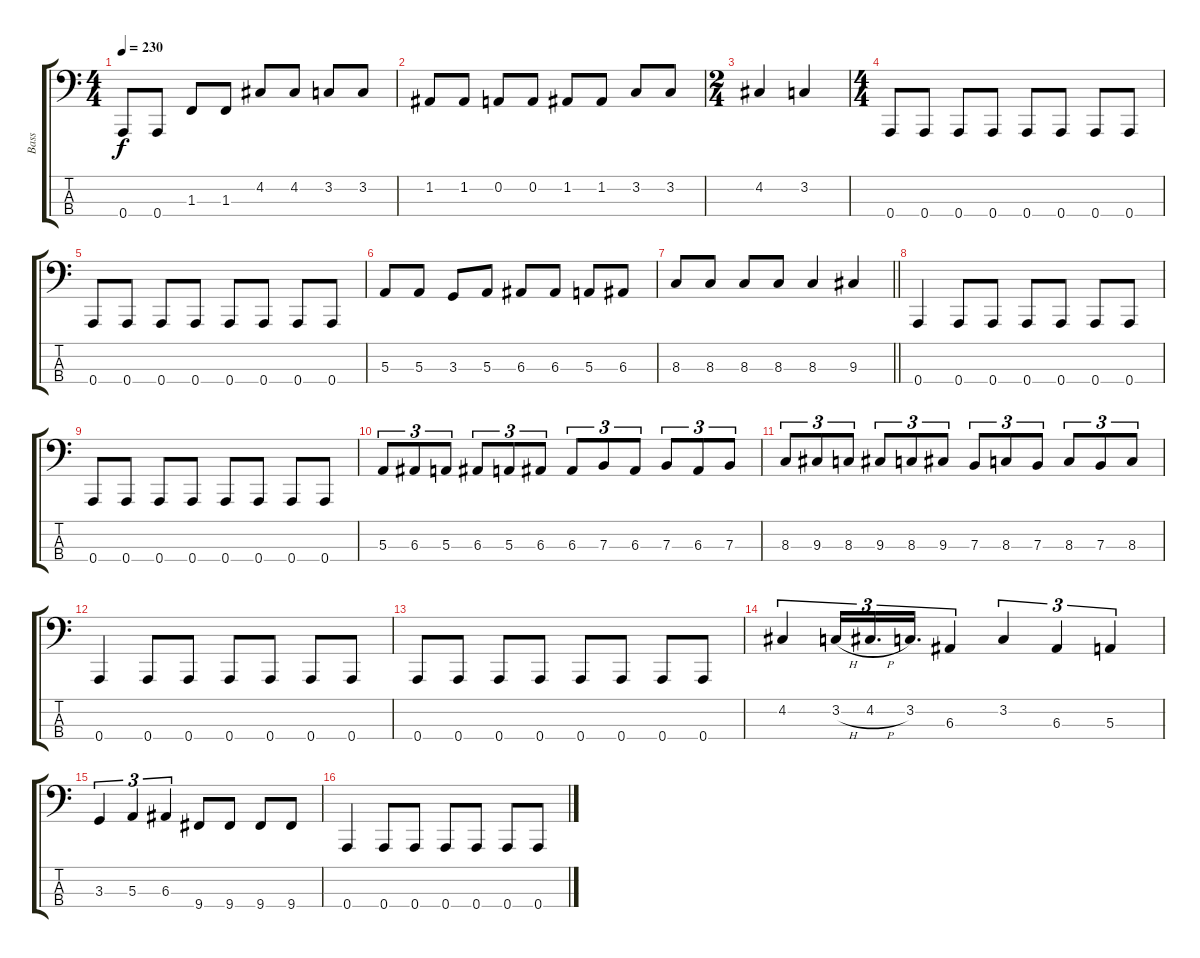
\track ("Bass" "Bass") {instrument electricbasspick}
\staff {score tabs}
\tuning (D2 A1 E1 A0) {hide}
\ts (4 4)
\tempo 230
\clef f4
\ks c
0.4.8{dy f} 0.4.8 1.3.8 1.3.8 4.2.8 4.2.8 3.2.8 3.2.8 |
1.2.8 1.2.8 0.2.8 0.2.8 1.2.8 1.2.8 3.2.8 3.2.8 |
\ts (2 4)
4.2.4 3.2.4 |
\ts (4 4)
0.4.8 0.4.8 0.4.8 0.4.8 0.4.8 0.4.8 0.4.8 0.4.8 |
0.4.8 0.4.8 0.4.8 0.4.8 0.4.8 0.4.8 0.4.8 0.4.8 |
5.3.8 5.3.8 3.3.8 5.3.8 6.3.8 6.3.8 5.3.8 6.3.8 |
\barLineRight lightlight
8.3.8 8.3.8 8.3.8 8.3.8 8.3.4 9.3.4 |
\section ("" "")
0.4.4 0.4.8 0.4.8 0.4.8 0.4.8 0.4.8 0.4.8 |
0.4.8 0.4.8 0.4.8 0.4.8 0.4.8 0.4.8 0.4.8 0.4.8 |
5.3.8{tu (3 2)} 6.3.8{tu (3 2)} 5.3.8{tu (3 2)} 6.3.8{tu (3 2)} 5.3.8{tu (3 2)} 6.3.8{tu (3 2)} 6.3.8{tu (3 2)} 7.3.8{tu (3 2)} 6.3.8{tu (3 2)} 7.3.8{tu (3 2)} 6.3.8{tu (3 2)} 7.3.8{tu (3 2)} |
8.3.8{tu (3 2)} 9.3.8{tu (3 2)} 8.3.8{tu (3 2)} 9.3.8{tu (3 2)} 8.3.8{tu (3 2)} 9.3.8{tu (3 2)} 7.3.8{tu (3 2)} 8.3.8{tu (3 2)} 7.3.8{tu (3 2)} 8.3.8{tu (3 2)} 7.3.8{tu (3 2)} 8.3.8{tu (3 2)} |
0.4.4 0.4.8 0.4.8 0.4.8 0.4.8 0.4.8 0.4.8 |
0.4.8 0.4.8 0.4.8 0.4.8 0.4.8 0.4.8 0.4.8 0.4.8 |
4.2.4{tu (3 2)} 3.2{h}.16{tu (3 2)} 4.2{h}.16{d tu (3 2)} 3.2.16{d tu (3 2)} 6.3.4{tu (3 2)} 3.2.4{tu (3 2)} 6.3.4{tu (3 2)} 5.3.4{tu (3 2)} |
3.3.4{tu (3 2)} 5.3.4{tu (3 2)} 6.3.4{tu (3 2)} 9.4.8 9.4.8 9.4.8 9.4.8 |
0.4.4 0.4.8 0.4.8 0.4.8 0.4.8 0.4.8 0.4.8
